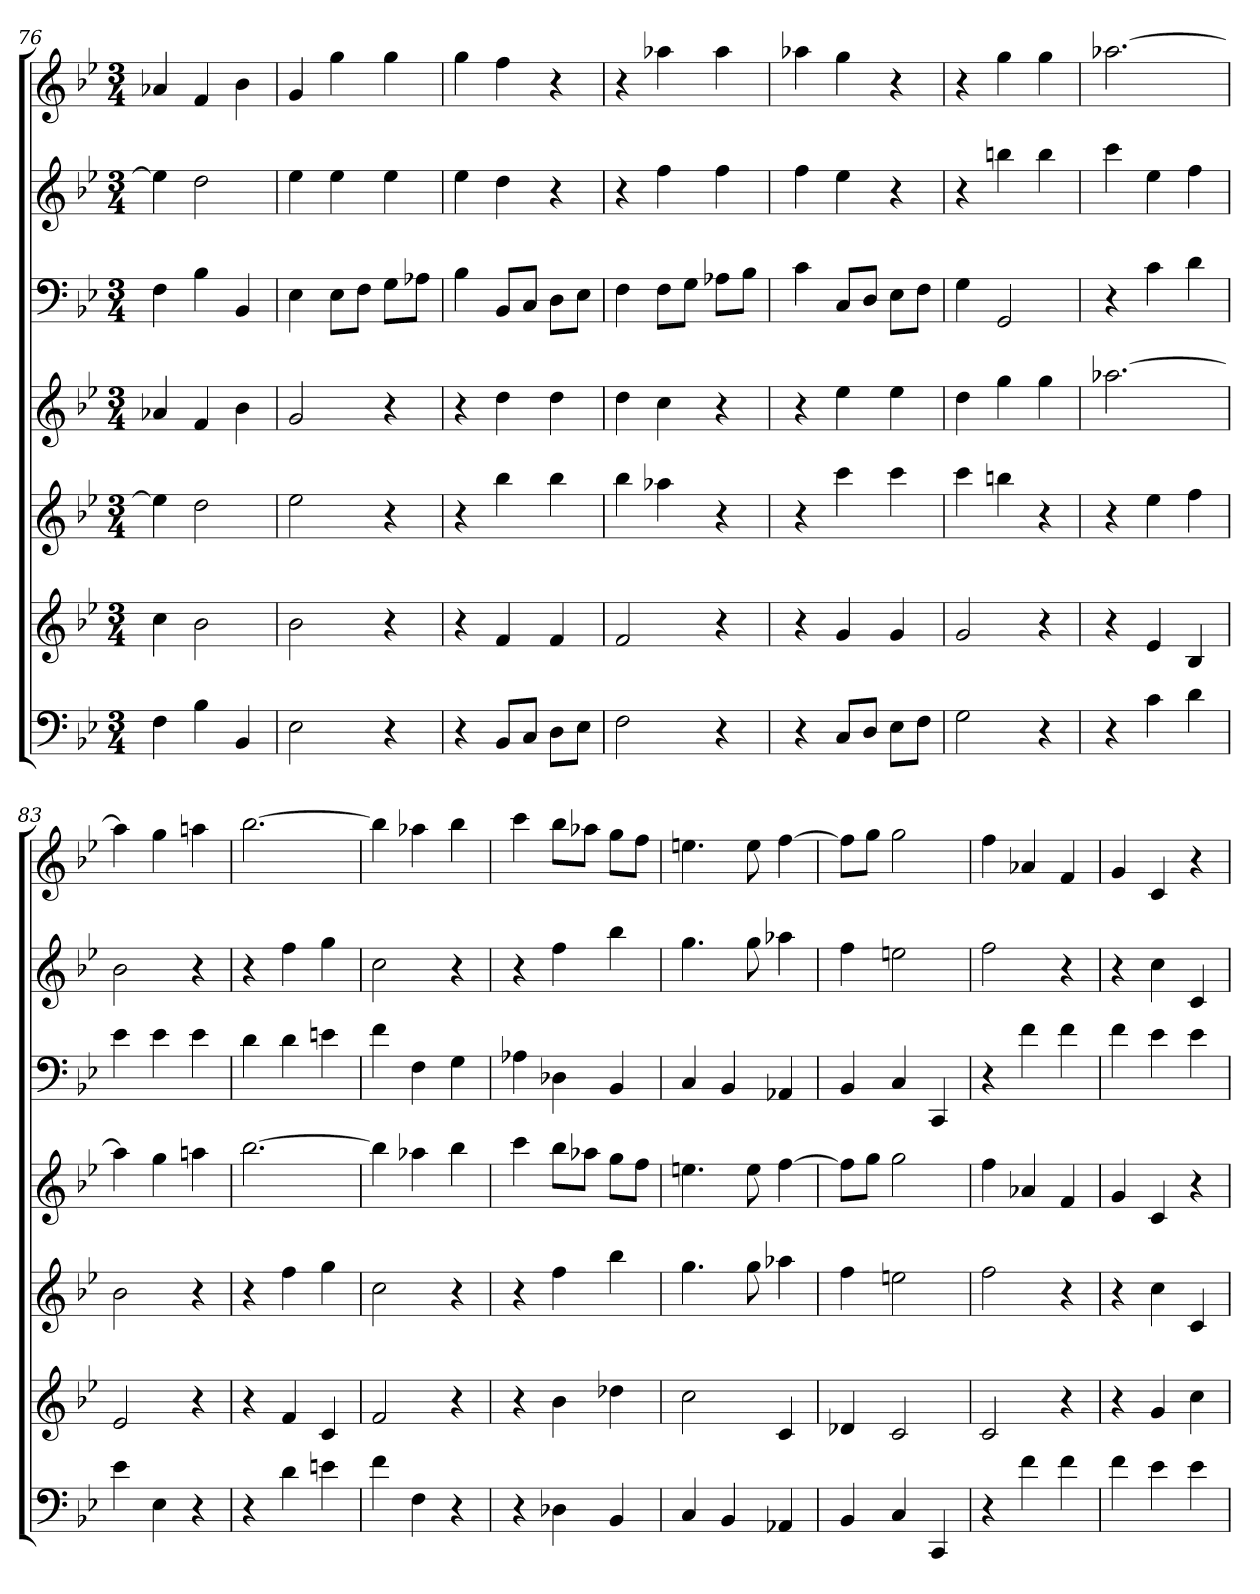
**kern	**kern	**kern	**kern	**kern	**kern	**kern
*part7	*part6	*part5	*part4	*part3	*part2	*part1
*staff7	*staff6	*staff5	*staff4	*staff3	*staff2	*staff1
*k[b-e-]	*k[b-e-]	*k[b-e-]	*k[b-e-]	*k[b-e-]	*k[b-e-]	*k[b-e-]
*g:	*g:	*g:	*g:	*g:	*g:	*g:
*M3/4	*M3/4	*M3/4	*M3/4	*M3/4	*M3/4	*M3/4
=76	=76	=76	=76	=76	=76	=76
4F	4cc	4ee-]	4a-X	4F	4ee-]	4a-X
4B-	2b-	2dd	4f	4B-	2dd	4f
4BB-	.	.	4b-	4BB-	.	4b-
=77	=77	=77	=77	=77	=77	=77
2E-	2b-	2ee-	2g	4E-	4ee-	4g
.	.	.	.	8E-L	4ee-	4gg
.	.	.	.	8FJ	.	.
4r	4r	4r	4r	8GL	4ee-	4gg
.	.	.	.	8A-XJ	.	.
=78	=78	=78	=78	=78	=78	=78
4r	4r	4r	4r	4B-	4ee-	4gg
8BB-L	4f	4bb-	4dd	8BB-L	4dd	4ff
8CJ	.	.	.	8CJ	.	.
8DL	4f	4bb-	4dd	8DL	4r	4r
8E-J	.	.	.	8E-J	.	.
=79	=79	=79	=79	=79	=79	=79
2F	2f	4bb-	4dd	4F	4r	4r
.	.	4aa-X	4cc	8FL	4ff	4aa-X
.	.	.	.	8GJ	.	.
4r	4r	4r	4r	8A-XL	4ff	4aa-
.	.	.	.	8B-J	.	.
=80	=80	=80	=80	=80	=80	=80
4r	4r	4r	4r	4c	4ff	4aa-X
8CL	4g	4ccc	4ee-	8CL	4ee-	4gg
8DJ	.	.	.	8DJ	.	.
8E-L	4g	4ccc	4ee-	8E-L	4r	4r
8FJ	.	.	.	8FJ	.	.
=81	=81	=81	=81	=81	=81	=81
2G	2g	4ccc	4dd	4G	4r	4r
.	.	4bbn	4gg	2GG	4bbn	4gg
4r	4r	4r	4gg	.	4bb	4gg
=82	=82	=82	=82	=82	=82	=82
4r	4r	4r	[2.aa-X	4r	4ccc	[2.aa-X
4c	4e-	4ee-	.	4c	4ee-	.
4d	4B-	4ff	.	4d	4ff	.
=83	=83	=83	=83	=83	=83	=83
4e-	2e-	2b-	4aa-]	4e-	2b-	4aa-]
4E-	.	.	4gg	4e-	.	4gg
4r	4r	4r	4aan	4e-	4r	4aan
=84	=84	=84	=84	=84	=84	=84
4r	4r	4r	[2.bb-	4d	4r	[2.bb-
4d	4f	4ff	.	4d	4ff	.
4en	4c	4gg	.	4en	4gg	.
=85	=85	=85	=85	=85	=85	=85
4f	2f	2cc	4bb-]	4f	2cc	4bb-]
4F	.	.	4aa-X	4F	.	4aa-X
4r	4r	4r	4bb-	4G	4r	4bb-
=86	=86	=86	=86	=86	=86	=86
4r	4r	4r	4ccc	4A-X	4r	4ccc
4D-X	4b-	4ff	8bb-L	4D-X	4ff	8bb-L
.	.	.	8aa-XJ	.	.	8aa-XJ
4BB-	4dd-X	4bb-	8ggL	4BB-	4bb-	8ggL
.	.	.	8ffJ	.	.	8ffJ
=87	=87	=87	=87	=87	=87	=87
4C	2cc	4.gg	4.een	4C	4.gg	4.een
4BB-	.	.	.	4BB-	.	.
.	.	8gg	8ee	.	8gg	8ee
4AA-X	4c	4aa-X	[4ff	4AA-X	4aa-X	[4ff
=88	=88	=88	=88	=88	=88	=88
4BB-	4d-X	4ff	8ffL]	4BB-	4ff	8ffL]
.	.	.	8ggJ	.	.	8ggJ
4C	2c	2een	2gg	4C	2een	2gg
4CC	.	.	.	4CC	.	.
=89	=89	=89	=89	=89	=89	=89
4r	2c	2ff	4ff	4r	2ff	4ff
4f	.	.	4a-X	4f	.	4a-X
4f	4r	4r	4f	4f	4r	4f
=90	=90	=90	=90	=90	=90	=90
4f	4r	4r	4g	4f	4r	4g
4e-	4g	4cc	4c	4e-	4cc	4c
4e-	4cc	4c	4r	4e-	4c	4r
=	=	=	=	=	=	=
*-	*-	*-	*-	*-	*-	*-
